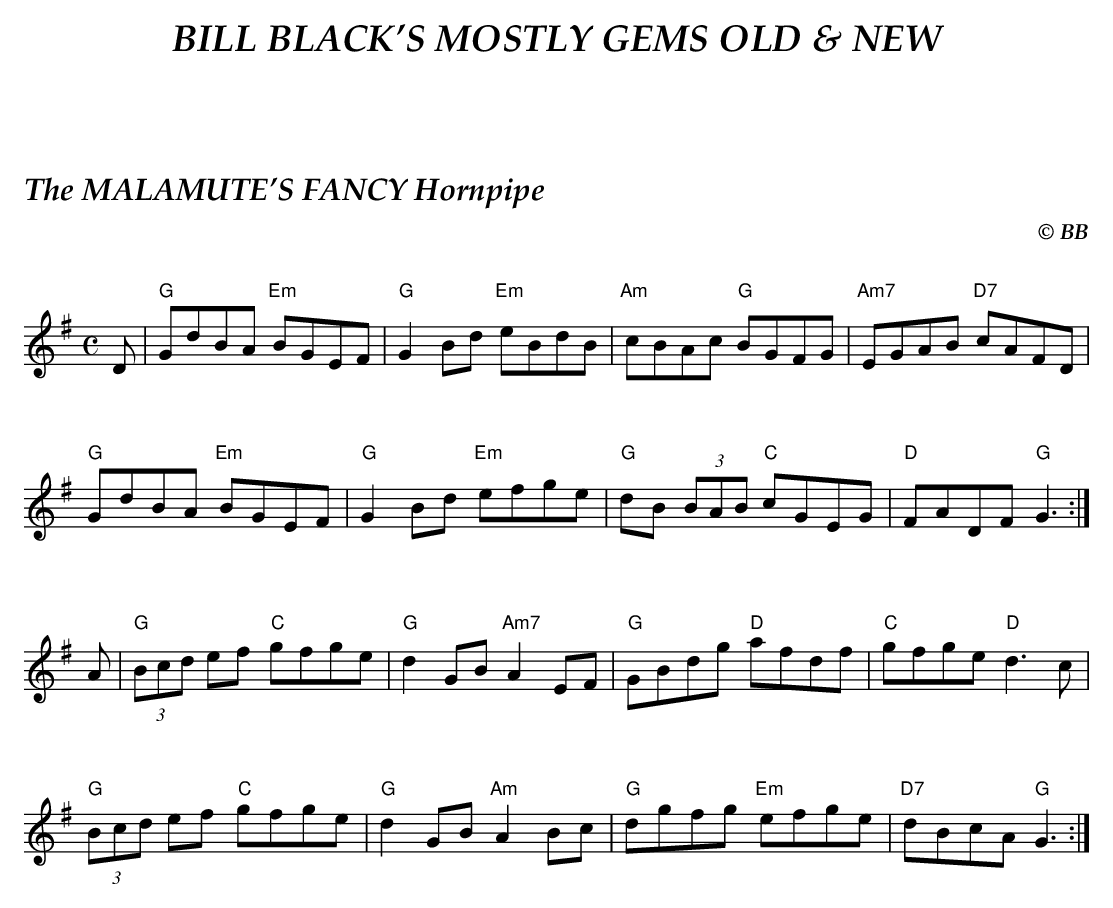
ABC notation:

X:1
T:MALAMUTE'S FANCY Hornpipe, The
C:© BB
M:C
L:1/8
Q:1/4=150
K:G
D|"G"GdBA "Em"BGEF|"G"G2Bd "Em"eBdB|"Am"cBAc "G"BGFG|"Am7"EGAB "D7"cAFD|
"G"GdBA "Em"BGEF|"G"G2Bd "Em"efge|"G" dB (3BAB "C"cGEG|"D"FADF "G"G3 :|
A|"G"(3Bcd ef "C"gfge|"G"d2GB "Am7"A2EF|"G"GBdg "D"afdf|"C"gfge "D"d3c|
"G"(3Bcd ef "C"gfge|"G"d2GB "Am"A2Bc|"G"dgfg "Em"efge|"D7"dBcA "G"G3 :|
